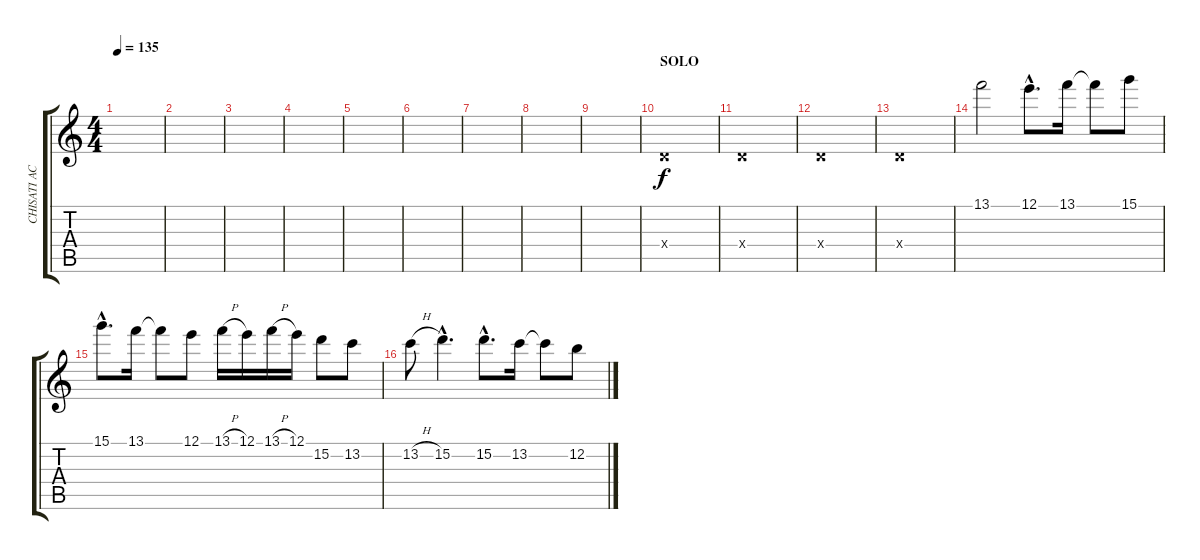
\track ("CHISATI ACCOUSTIC" "CHISATI AC") {instrument acousticguitarnylon}
\staff {score tabs}
\tuning (E4 B3 G3 D3 A2 E2) {hide}
\ts (4 4)
\tempo 135
\clef g2
\ks c
|
|
|
|
|
|
|
|
|
\section ("" "SOLO")
0.4{x}.1{instrument distortionguitar} |
0.4{x}.1 |
0.4{x}.1 |
0.4{x}.1 |
13.1.2 12.1{hac}.8{d} 13.1.16 13.1{t}.8 15.1.8 |
15.1{hac}.8{d} 13.1.16 13.1{t}.8 12.1.8 13.1{h}.16 12.1.16 13.1{h}.16 12.1.16 15.2.8 13.2.8 |
13.2{h}.8 15.2{hac}.4{d} 15.2{hac}.8{d} 13.2.16 13.2{t}.8 12.2.8
